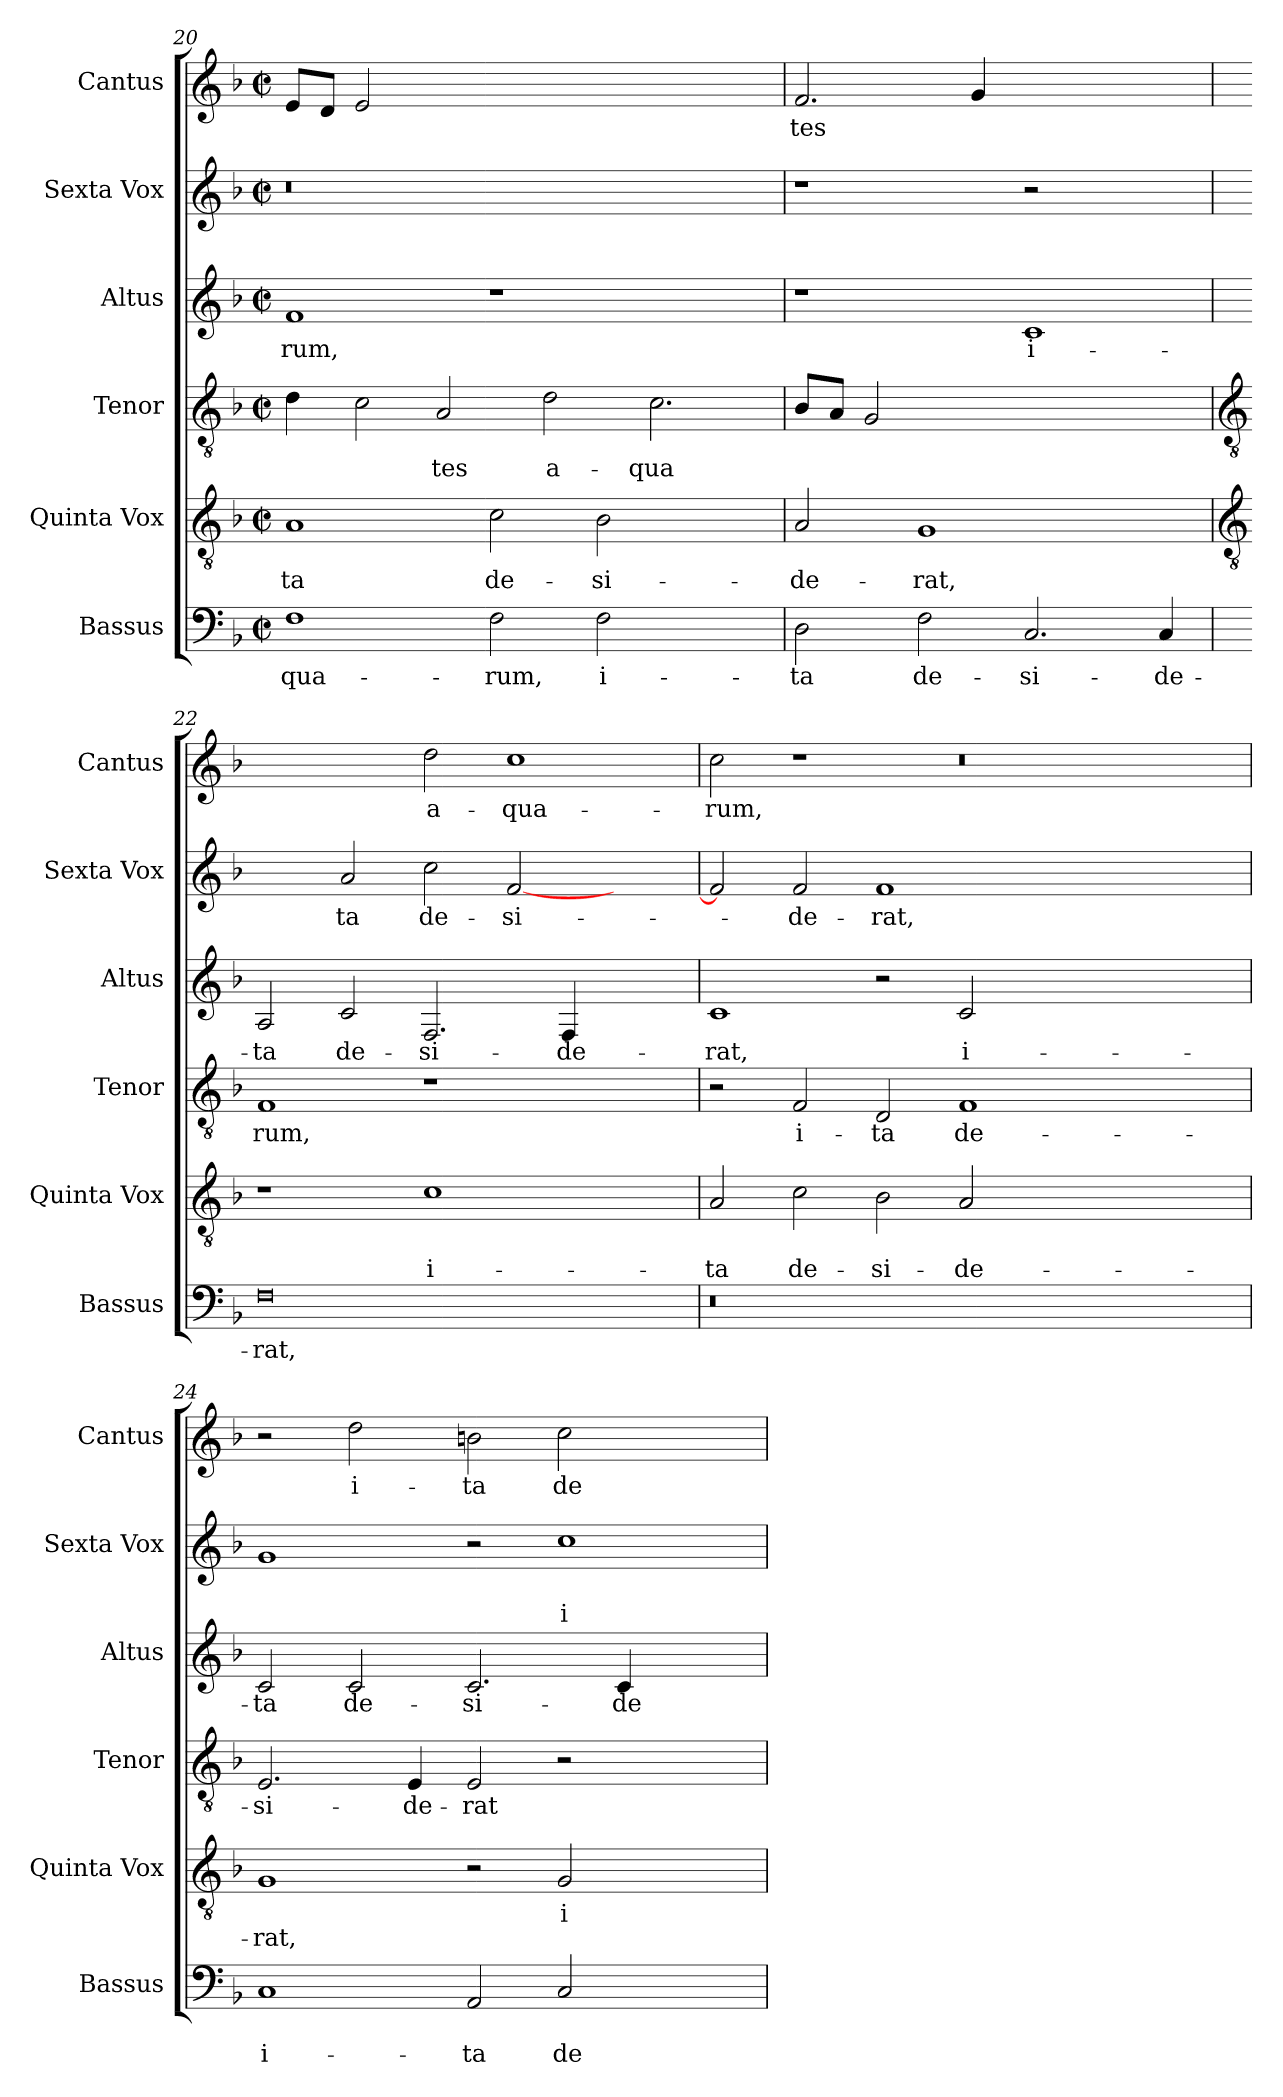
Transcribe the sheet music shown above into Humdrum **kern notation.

**kern	**text	**text	**kern	**text	**text	**kern	**text	**kern	**text	**kern	**text	**text	**kern	**text
*part6	*part6	*part6	*part5	*part5	*part5	*part4	*part4	*part3	*part3	*part2	*part2	*part2	*part1	*part1
*staff6	*staff6	*staff6	*staff5	*staff5	*staff5	*staff4	*staff4	*staff3	*staff3	*staff2	*staff2	*staff2	*staff1	*staff1
*I"Bassus	*	*	*I"Quinta Vox	*	*	*I"Tenor	*	*I"Altus	*	*I"Sexta Vox	*	*	*I"Cantus	*
*I'Bassus	*	*	*I'Quinta Vox	*	*	*I'Tenor	*	*I'Altus	*	*I'Sexta Vox	*	*	*I'Cantus	*
*clefF4	*	*	*clefGv2	*	*	*clefGv2	*	*clefG2	*	*clefG2	*	*	*clefG2	*
*k[b-]	*	*	*k[b-]	*	*	*k[b-]	*	*k[b-]	*	*k[b-]	*	*	*k[b-]	*
*F:	*	*	*F:	*	*	*F:	*	*F:	*	*F:	*	*	*F:	*
*M4/2	*	*	*M4/2	*	*	*M4/2	*	*M4/2	*	*M4/2	*	*	*M4/2	*
*met(c|)	*	*	*met(c|)	*	*	*met(c|)	*	*met(c|)	*	*met(c|)	*	*	*met(c|)	*
=20	=20	=20	=20	=20	=20	=20	=20	=20	=20	=20	=20	=20	=20	=20
!	!LO:LY:b	!	!	!LO:LY:b	!	!	!	!	!LO:LY:b	!	!	!	!	!
1F	-qua-	.	1A	-ta	.	4d	.	1f	-rum,	0r	.	.	8eL	.
.	.	.	.	.	.	.	.	.	.	.	.	.	8dJ	.
.	.	.	.	.	.	2c	.	.	.	.	.	.	2e	.
!	!	!	!	!	!	!	!LO:LY:b	!	!	!	!	!	!	!
.	.	.	.	.	.	2A	tes	.	.	.	.	.	1..ryy	.
!	!LO:LY:b	!	!	!LO:LY:b	!	!	!	!	!	!	!	!	!	!
2F	-rum,	.	2c	de-	.	.	.	1r	.	.	.	.	.	.
!	!	!	!	!	!	!	!LO:LY:b	!	!	!	!	!	!	!
.	.	.	.	.	.	2d	a-	.	.	.	.	.	.	.
!	!LO:LY:b	!	!	!LO:LY:b	!	!	!	!	!	!	!	!	!	!
2F	i-	.	2B-	-si-	.	.	.	.	.	.	.	.	.	.
!	!	!	!	!	!	!	!LO:LY:b	!	!	!	!	!	!	!
.	.	.	.	.	.	2.c	-qua	.	.	.	.	.	.	.
2ryy	.	.	2ryy	.	.	.	.	2ryy	.	2ryy	.	.	.	.
!!LO:LB:g=z
=21	=21	=21	=21	=21	=21	=21	=21	=21	=21	=21	=21	=21	=21	=21
!	!LO:LY:b	!	!	!LO:LY:b	!	!	!	!	!	!	!	!	!	!LO:LY:b
2D	-ta	.	2A	-de-	.	8B-L	.	1r	.	1r	.	.	2.f	tes
.	.	.	.	.	.	8AJ	.	.	.	.	.	.	.	.
.	.	.	.	.	.	2G	.	.	.	.	.	.	.	.
!	!LO:LY:b	!	!	!LO:LY:b	!	!	!	!	!	!	!	!	!	!
2F	de-	.	1G	-rat,	.	.	.	.	.	.	.	.	.	.
.	.	.	.	.	.	1ryy	.	.	.	.	.	.	4g	.
!	!LO:LY:b	!	!	!	!	!	!	!	!LO:LY:b	!	!	!	!	!
2.C	-si-	.	.	.	.	.	.	1c	i-	2r	.	.	[1ayy	.
!	!	!	!	!	!	!	!	!	!	!	!LO:LY:b	!	!	!
.	.	.	2ryy	.	.	.	.	.	.	[2ccyy	i-	.	.	.
!	!LO:LY:b	!	!	!	!	!	!	!	!	!	!	!	!	!
4C	-de-	.	.	.	.	4ryy	.	.	.	.	.	.	.	.
!!LO:LB:g=z
=22	=22	=22	=22	=22	=22	=22	=22	=22	=22	=22	=22	=22	=22	=22
*	*	*	*clefGv2	*	*	*clefGv2	*	*	*	*	*	*	*	*
!	!LO:LY:b	!	!	!	!	!	!LO:LY:b	!	!LO:LY:b	!	!	!	!	!
0F	-rat,	.	1r	.	.	1F	rum,	2A	-ta	2ccyy]	.	.	2ayy_	.
!	!	!	!	!	!	!	!	!	!LO:LY:b	!	!LO:LY:b	!	!	!
.	.	.	.	.	.	.	.	2c	de-	2a	-ta	.	2ayy]	.
!	!	!	!	!	!LO:LY:b	!	!	!	!LO:LY:b	!	!LO:LY:b	!	!	!LO:LY:b
.	.	.	1c	.	i-	1r	.	2.F	-si-	2cc	de-	.	2dd	a-
!	!	!	!	!	!	!	!	!	!	!	!LO:LY:b	!	!	!LO:LY:b
.	.	.	.	.	.	.	.	.	.	[2f	-si-	.	1cc	-qua-
!	!	!	!	!	!	!	!	!	!LO:LY:b	!	!	!	!	!
.	.	.	.	.	.	.	.	4F	-de-	.	.	.	.	.
2ryy	.	.	2ryy	.	.	2ryy	.	2ryy	.	2ryy	.	.	.	.
=23	=23	=23	=23	=23	=23	=23	=23	=23	=23	=23	=23	=23	=23	=23
!	!	!	!	!	!LO:LY:b	!	!	!	!LO:LY:b	!	!	!	!	!LO:LY:b
0r	.	.	2A	.	-ta	2r	.	1c	-rat,	2f]	.	.	2cc	-rum,
!	!	!	!	!	!LO:LY:b	!	!LO:LY:b	!	!	!	!LO:LY:b	!	!	!
.	.	.	2c	.	de-	2F	i-	.	.	2f	-de-	.	1r	.
!	!	!	!	!	!LO:LY:b	!	!LO:LY:b	!	!	!	!LO:LY:b	!	!	!
.	.	.	2B-	.	-si-	2D	-ta	2r	.	1f	-rat,	.	.	.
!	!	!	!	!	!LO:LY:b	!	!LO:LY:b	!	!LO:LY:b	!	!	!	!	!
.	.	.	2A	.	-de-	1F	de-	2c	i-	.	.	.	0r	.
1.ryy	.	.	1.ryy	.	.	.	.	1.ryy	.	1.ryy	.	.	.	.
.	.	.	.	.	.	1ryy	.	.	.	.	.	.	.	.
=24	=24	=24	=24	=24	=24	=24	=24	=24	=24	=24	=24	=24	=24	=24
!	!	!LO:LY:b	!	!	!LO:LY:b	!	!LO:LY:b	!	!LO:LY:b	!	!	!	!	!
1C	.	i-	1G	.	-rat,	2.E	-si-	2c	-ta	1g	.	.	2r	.
!	!	!	!	!	!	!	!	!	!LO:LY:b	!	!	!	!	!LO:LY:b
.	.	.	.	.	.	.	.	2c	de-	.	.	.	2dd	i-
!	!	!	!	!	!	!	!LO:LY:b	!	!	!	!	!	!	!
.	.	.	.	.	.	4E	-de-	.	.	.	.	.	.	.
!	!	!LO:LY:b	!	!	!	!	!LO:LY:b	!	!LO:LY:b	!	!	!	!	!LO:LY:b
2AA	.	-ta	2r	.	.	2E	-rat	2.c	-si-	2r	.	.	2bn	-ta
!	!	!LO:LY:b	!	!LO:LY:b	!	!	!	!	!	!	!	!LO:LY:b	!	!LO:LY:b
2C	.	de-	2G	i-	.	2r	.	.	.	1cc	.	i-	2cc	de-
!	!	!	!	!	!	!	!	!	!LO:LY:b	!	!	!	!	!
.	.	.	.	.	.	.	.	4c	-de-	.	.	.	.	.
2ryy	.	.	2ryy	.	.	2ryy	.	2ryy	.	.	.	.	2ryy	.
=	=	=	=	=	=	=	=	=	=	=	=	=	=	=
*-	*-	*-	*-	*-	*-	*-	*-	*-	*-	*-	*-	*-	*-	*-
